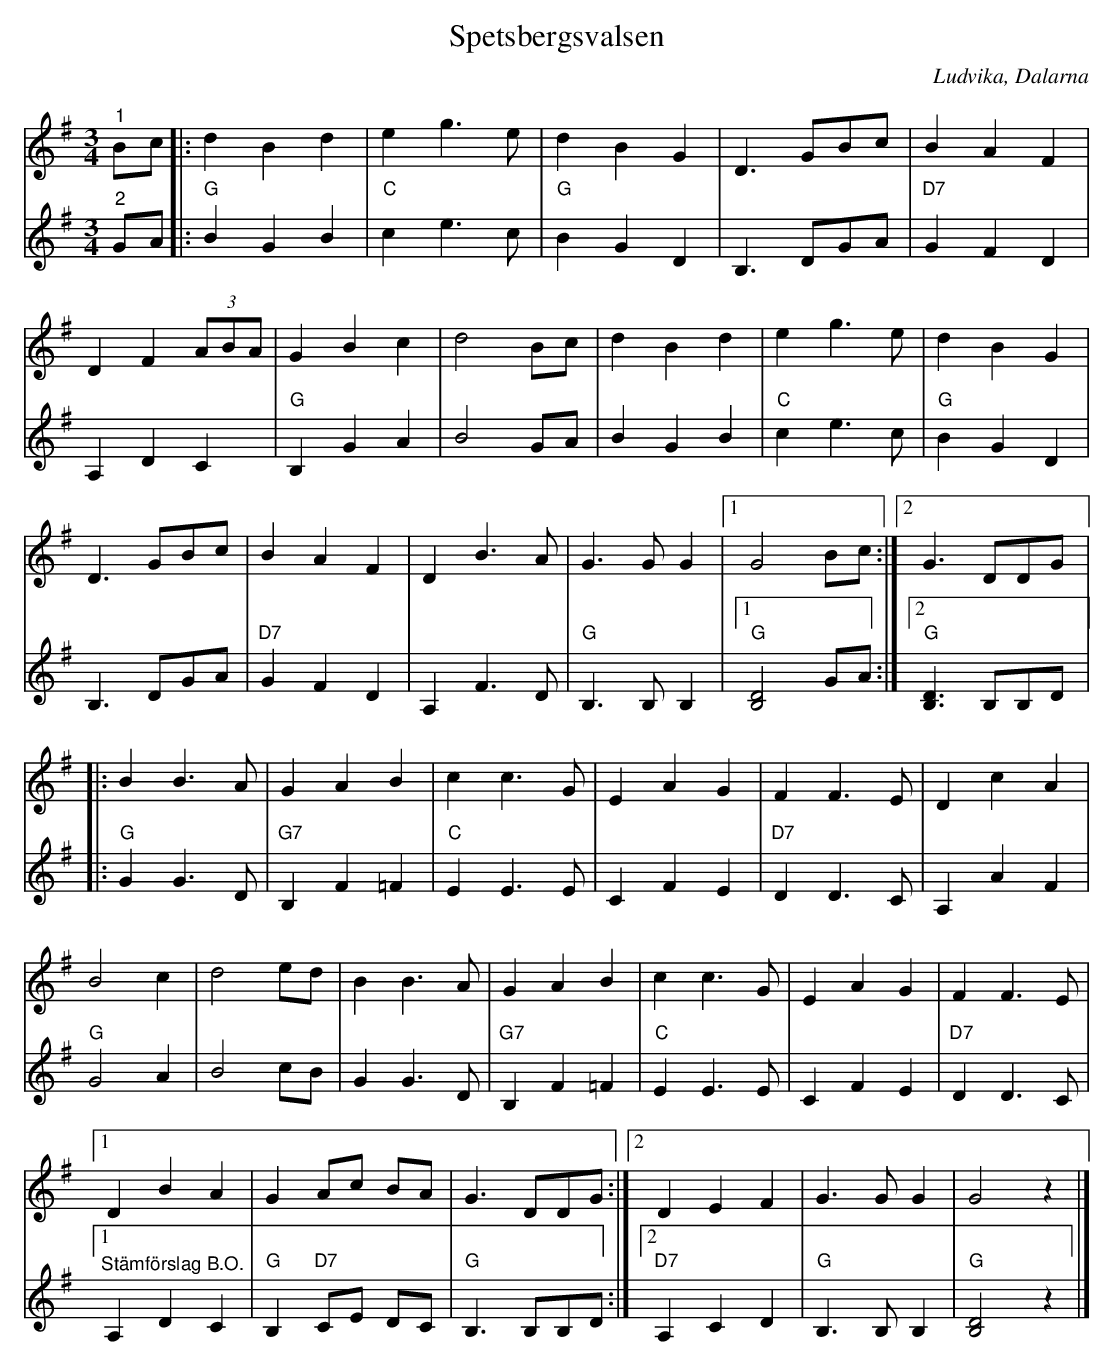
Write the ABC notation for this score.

X:1
T:Spetsbergsvalsen
O:Ludvika, Dalarna
L:1/8
M:3/4
K:G
V:1
"^1" Bc |: d2 B2 d2 | e2 g3 e | d2 B2 G2 | D3 GBc | B2 A2 F2 |
D2 F2 (3ABA | G2 B2 c2 | d4 Bc | d2 B2 d2 | e2 g3 e | d2 B2 G2 |
D3 GBc | B2 A2 F2 | D2 B3 A | G3 G G2 |1 G4 Bc :|2 G3 DDG |:
B2 B3 A | G2 A2 B2 | c2 c3 G | E2 A2 G2 | F2 F3 E | D2 c2 A2 |
B4 c2 | d4 ed | B2 B3 A | G2 A2 B2 | c2 c3 G | E2 A2 G2 | F2 F3 E |1
D2 B2 A2 | G2 Ac BA | G3 DDG :|2 D2 E2 F2 | G3 G G2 | G4 z2 |]
V:2
"^2" GA |:"G" B2 G2 B2 |"C" c2 e3 c |"G" B2 G2 D2 | B,3 DGA |"D7" G2 F2 D2 |
A,2 D2 C2 | "G" B,2 G2 A2 | B4 GA | B2 G2 B2 |"C" c2 e3 c |"G" B2 G2 D2 | B,3 DGA |
"D7" G2 F2 D2 | A,2 F3 D |"G" B,3 B, B,2 |1"G" [B,D]4 GA :|2"G" [B,D]3 B,B,D |:
"G" G2 G3 D |"G7" B,2 F2 =F2 | "C" E2 E3 E | C2 F2 E2 |"D7" D2 D3 C | A,2 A2 F2 |
"G" G4 A2 | B4 cB | G2 G3 D | "G7" B,2 F2 =F2 |"C" E2 E3 E | C2 F2 E2 |"D7" D2 D3 C |1
"^Stämförslag B.O."  A,2 D2 C2 |"G" B,2"D7" CE DC | "G" B,3 B,B,D :|2"D7" A,2 C2 D2 |"G" B,3 B, B,2 |"G" [B,D]4 z2 |]
